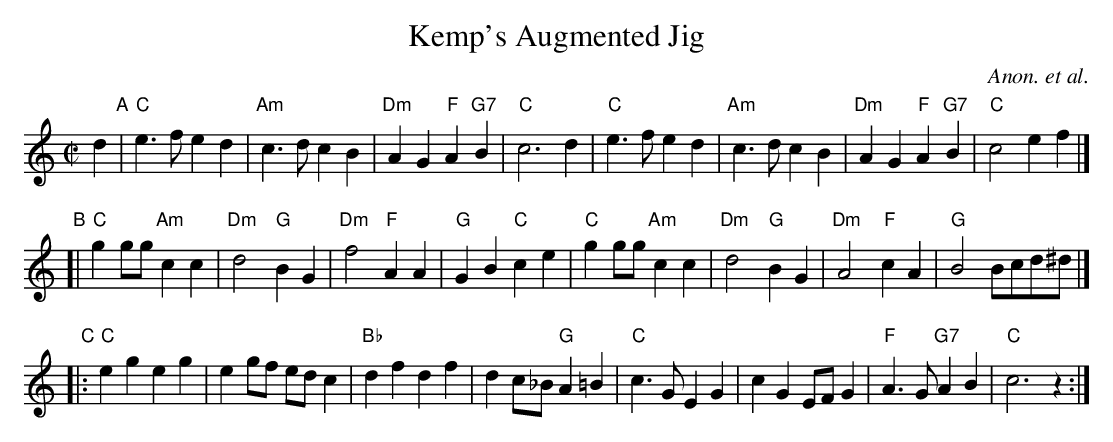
X:1
T: Kemp's Augmented Jig
C: Anon. et al.
M: C|
L: 1/8
K: C
d2 "A"\
| "C"e3f e2d2 | "Am"c3d c2B2 | "Dm"A2G2 "F"A2"G7"B2 | "C"c6 d2 \
| "C"e3f e2d2 | "Am"c3d c2B2 | "Dm"A2G2 "F"A2"G7"B2 | "C"c4 e2f2 |]
"B"\
[| "C"g2gg "Am"c2c2 | "Dm"d4 "G"B2G2 | "Dm"f4 "F"A2A2 | "G"G2B2 "C"c2e2 \
|  "C"g2gg "Am"c2c2 | "Dm"d4 "G"B2G2 | "Dm"A4 "F"c2A2 | "G"B4 Bcd^d |]
"C"\
|: "C"e2g2 e2g2 | e2gf edc2 | "Bb"d2f2    d2f2 | d2c_B "G"A2=B2 \
|  "C"c3G  E2G2 | c2G2 EFG2 |  "F"A3G "G7"A2B2 | "C"c6 z2 :|
